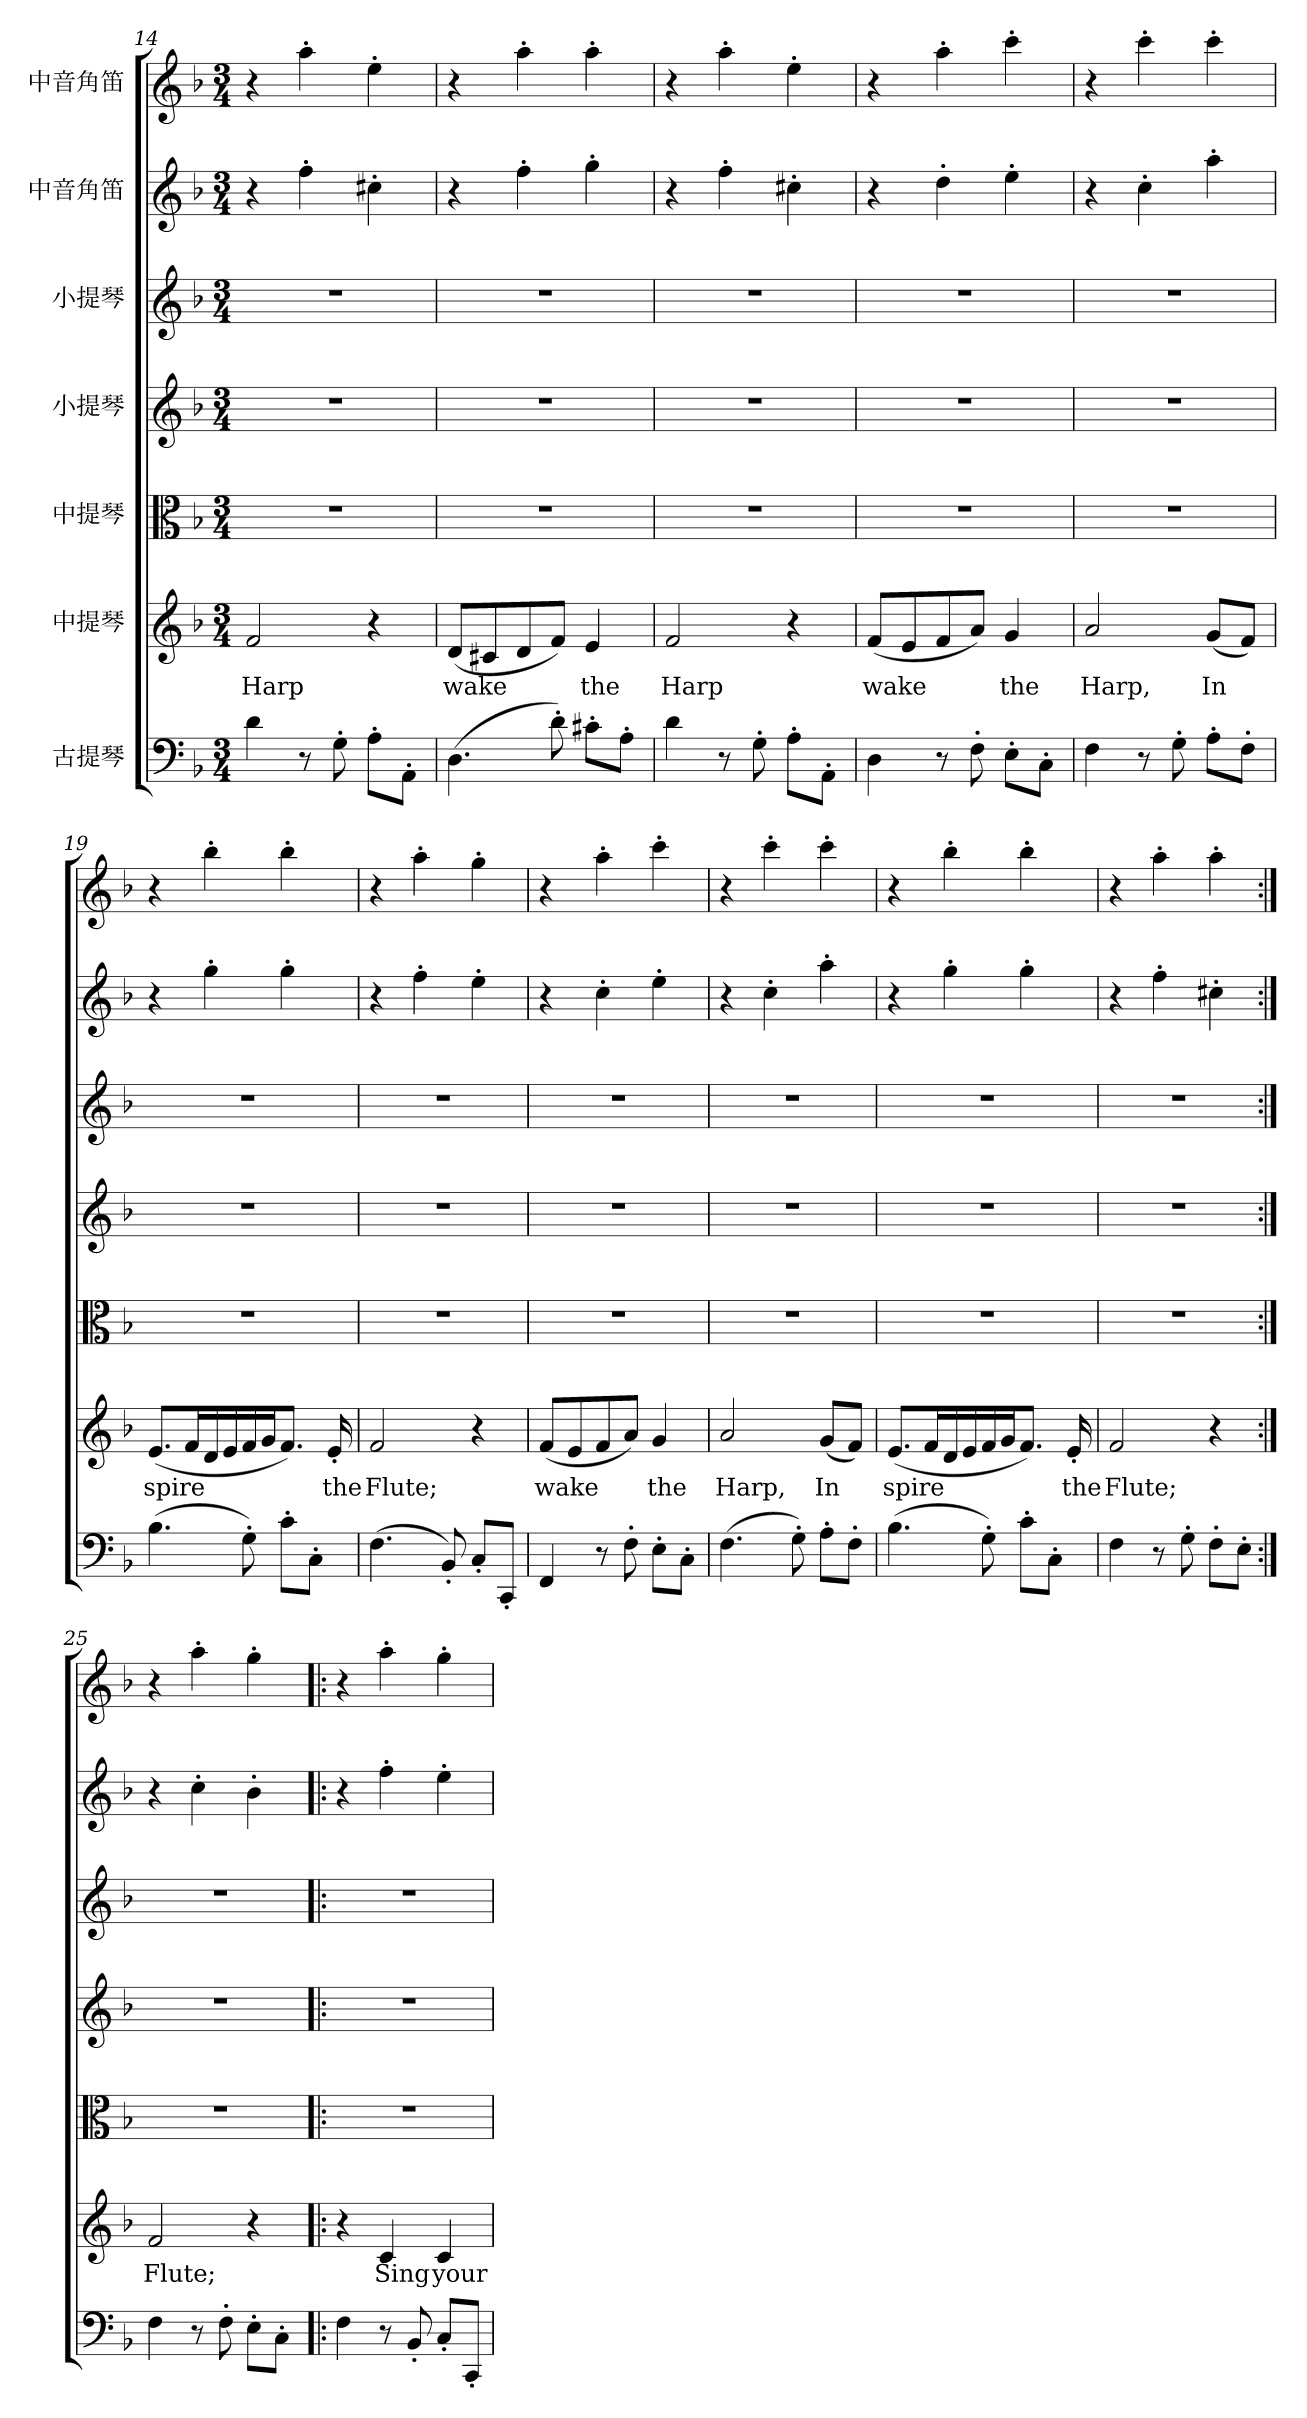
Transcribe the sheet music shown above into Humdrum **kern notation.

**kern	**kern	**text	**kern	**kern	**kern	**kern	**kern
*part7	*part6	*part6	*part5	*part4	*part3	*part2	*part1
*staff7	*staff6	*staff6	*staff5	*staff4	*staff3	*staff2	*staff1
*I"古提琴	*I"中提琴	*	*I"中提琴	*I"小提琴	*I"小提琴	*I"中音角笛	*I"中音角笛
*clefF4	*clefG2	*	*clefC3	*clefG2	*clefG2	*clefG2	*clefG2
*k[b-]	*k[b-]	*	*k[b-]	*k[b-]	*k[b-]	*k[b-]	*k[b-]
*M3/4	*M3/4	*	*M3/4	*M3/4	*M3/4	*M3/4	*M3/4
=14	=14	=14	=14	=14	=14	=14	=14
!	!	!LO:LY:b	!	!	!	!	!
4d\	2f/	Harp	2.r	2.r	2.r	4r	4r
8r	.	.	.	.	.	4ff'\	4aa'\
8G'\	.	.	.	.	.	.	.
8A'\L	4r	.	.	.	.	4cc#X'\	4ee'\
8AA'\J	.	.	.	.	.	.	.
!!LO:PB:g=z
=15	=15	=15	=15	=15	=15	=15	=15
!	!	!LO:LY:b	!	!	!	!	!
(>4.D\	(<8d/L	wake	2.r	2.r	2.r	4r	4r
.	8c#X/	.	.	.	.	.	.
.	8d/	.	.	.	.	4ff'\	4aa'\
8d'\)	8f/J)	.	.	.	.	.	.
!	!	!LO:LY:b	!	!	!	!	!
8c#X'\L	4e/	the	.	.	.	4gg'\	4aa'\
8A'\J	.	.	.	.	.	.	.
=16	=16	=16	=16	=16	=16	=16	=16
!	!	!LO:LY:b	!	!	!	!	!
4d\	2f/	Harp	2.r	2.r	2.r	4r	4r
8r	.	.	.	.	.	4ff'\	4aa'\
8G'\	.	.	.	.	.	.	.
8A'\L	4r	.	.	.	.	4cc#X'\	4ee'\
8AA'\J	.	.	.	.	.	.	.
=17	=17	=17	=17	=17	=17	=17	=17
!	!	!LO:LY:b	!	!	!	!	!
4D\	(<8f/L	wake	2.r	2.r	2.r	4r	4r
.	8e/	.	.	.	.	.	.
8r	8f/	.	.	.	.	4dd'\	4aa'\
8F'\	8a/J)	.	.	.	.	.	.
!	!	!LO:LY:b	!	!	!	!	!
8E'\L	4g/	the	.	.	.	4ee'\	4ccc'\
8C'\J	.	.	.	.	.	.	.
=18	=18	=18	=18	=18	=18	=18	=18
!	!	!LO:LY:b	!	!	!	!	!
4F\	2a/	Harp,	2.r	2.r	2.r	4r	4r
8r	.	.	.	.	.	4cc'\	4ccc'\
8G'\	.	.	.	.	.	.	.
!	!	!LO:LY:b	!	!	!	!	!
8A'\L	(<8g/L	In	.	.	.	4aa'\	4ccc'\
8F'\J	8f/J)	.	.	.	.	.	.
=19	=19	=19	=19	=19	=19	=19	=19
!	!	!LO:LY:b	!	!	!	!	!
(>4.B-\	(<8.e/L	spire	2.r	2.r	2.r	4r	4r
.	16f/L	.	.	.	.	.	.
.	16d/	.	.	.	.	4gg'\	4bb-'\
.	16e/	.	.	.	.	.	.
8G'\)	16f/	.	.	.	.	.	.
.	16g/J	.	.	.	.	.	.
8c'\L	8.f/J)	.	.	.	.	4gg'\	4bb-'\
8C'\J	.	.	.	.	.	.	.
!	!	!LO:LY:b	!	!	!	!	!
.	16e'/	the	.	.	.	.	.
=20	=20	=20	=20	=20	=20	=20	=20
!	!	!LO:LY:b	!	!	!	!	!
(>4.F\	2f/	Flute;	2.r	2.r	2.r	4r	4r
.	.	.	.	.	.	4ff'\	4aa'\
8BB-'/)	.	.	.	.	.	.	.
8C'/L	4r	.	.	.	.	4ee'\	4gg'\
8CC'/J	.	.	.	.	.	.	.
=21	=21	=21	=21	=21	=21	=21	=21
!	!	!LO:LY:b	!	!	!	!	!
4FF/	(<8f/L	wake	2.r	2.r	2.r	4r	4r
.	8e/	.	.	.	.	.	.
8r	8f/	.	.	.	.	4cc'\	4aa'\
8F'\	8a/J)	.	.	.	.	.	.
!	!	!LO:LY:b	!	!	!	!	!
8E'\L	4g/	the	.	.	.	4ee'\	4ccc'\
8C'\J	.	.	.	.	.	.	.
!!LO:LB:g=z
=22	=22	=22	=22	=22	=22	=22	=22
!	!	!LO:LY:b	!	!	!	!	!
(>4.F\	2a/	Harp,	2.r	2.r	2.r	4r	4r
.	.	.	.	.	.	4cc'\	4ccc'\
8G'\)	.	.	.	.	.	.	.
!	!	!LO:LY:b	!	!	!	!	!
8A'\L	(<8g/L	In	.	.	.	4aa'\	4ccc'\
8F'\J	8f/J)	.	.	.	.	.	.
=23	=23	=23	=23	=23	=23	=23	=23
!	!	!LO:LY:b	!	!	!	!	!
(>4.B-\	(<8.e/L	spire	2.r	2.r	2.r	4r	4r
.	16f/L	.	.	.	.	.	.
.	16d/	.	.	.	.	4gg'\	4bb-'\
.	16e/	.	.	.	.	.	.
8G'\)	16f/	.	.	.	.	.	.
.	16g/J	.	.	.	.	.	.
8c'\L	8.f/J)	.	.	.	.	4gg'\	4bb-'\
8C'\J	.	.	.	.	.	.	.
!	!	!LO:LY:b	!	!	!	!	!
.	16e'/	the	.	.	.	.	.
=24	=24	=24	=24	=24	=24	=24	=24
!	!	!LO:LY:b	!	!	!	!	!
4F\	2f/	Flute;	2.r	2.r	2.r	4r	4r
8r	.	.	.	.	.	4ff'\	4aa'\
8G'\	.	.	.	.	.	.	.
8F'\L	4r	.	.	.	.	4cc#X'\	4aa'\
8E'\J	.	.	.	.	.	.	.
=25:|!	=25:|!	=25:|!	=25:|!	=25:|!	=25:|!	=25:|!	=25:|!
!	!	!LO:LY:b	!	!	!	!	!
4F\	2f/	Flute;	2.r	2.r	2.r	4r	4r
8r	.	.	.	.	.	4cc'\	4aa'\
8F'\	.	.	.	.	.	.	.
8E'\L	4r	.	.	.	.	4b-'\	4gg'\
8C'\J	.	.	.	.	.	.	.
=26!|:	=26!|:	=26!|:	=26!|:	=26!|:	=26!|:	=26!|:	=26!|:
4F\	4r	.	2.r	2.r	2.r	4r	4r
!	!	!LO:LY:b	!	!	!	!	!
8r	4c/	Sing	.	.	.	4ff'\	4aa'\
8BB-'/	.	.	.	.	.	.	.
!	!	!LO:LY:b	!	!	!	!	!
8C'/L	4c/	your	.	.	.	4ee'\	4gg'\
8CC'/J	.	.	.	.	.	.	.
=	=	=	=	=	=	=	=
*-	*-	*-	*-	*-	*-	*-	*-
